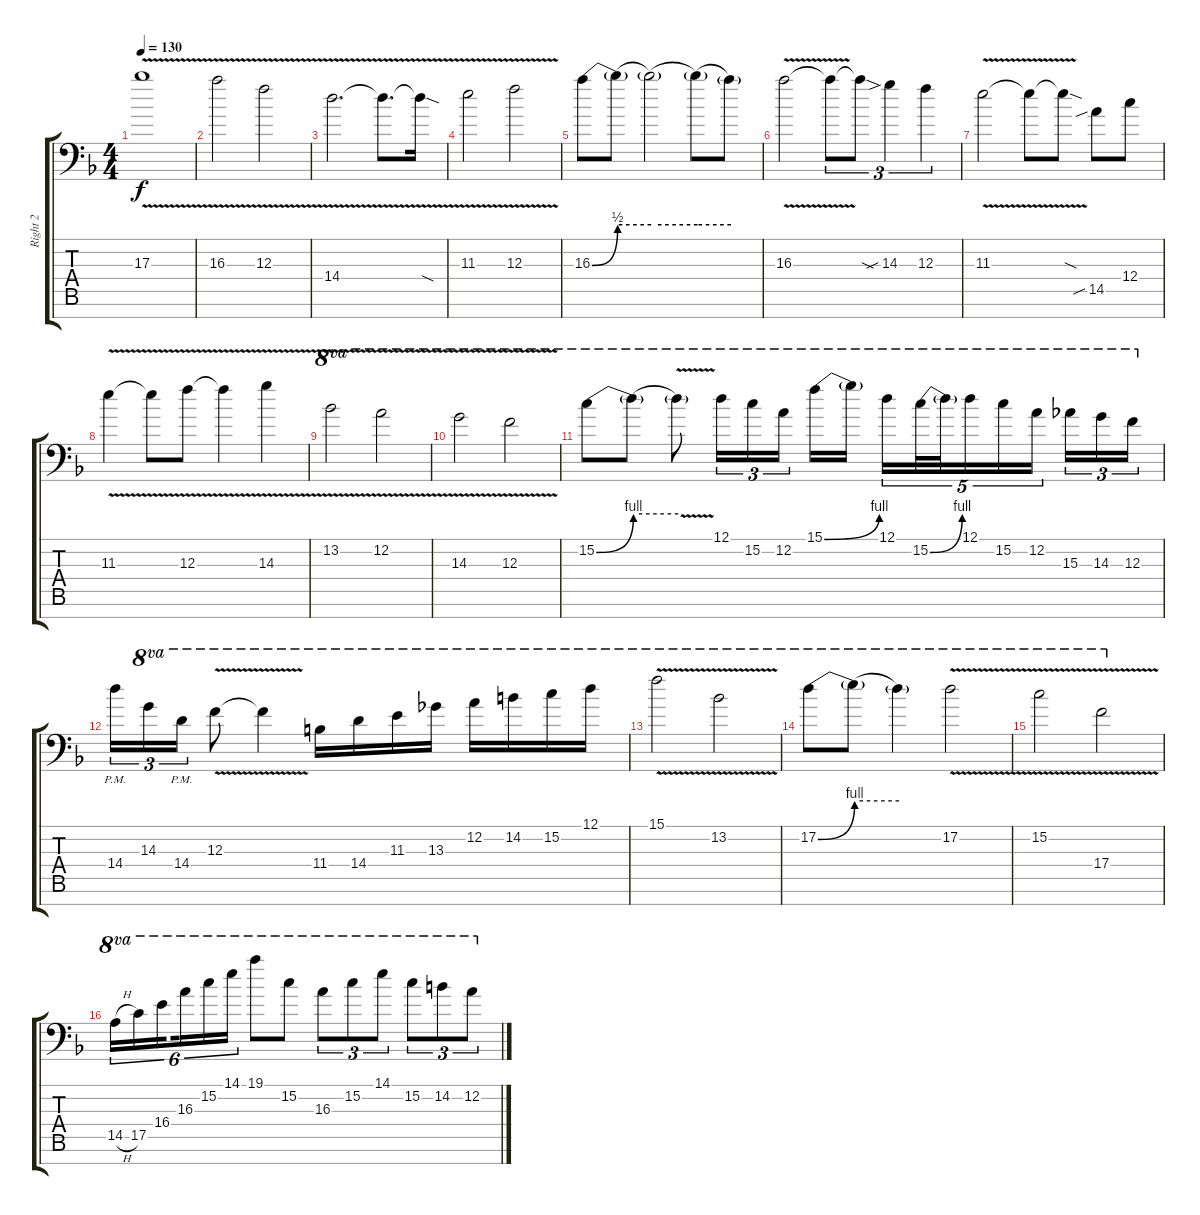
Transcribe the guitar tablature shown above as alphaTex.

\track ("Right 2" "Right 2") {instrument overdrivenguitar}
\staff {score tabs}
\tuning (D4 A3 F3 C3 G2 D2 A1) {hide}
\ts (4 4)
\tempo 130
\clef f4
\ks f
17.3{v}.1{dy f} |
16.3{v}.2 12.3{v}.2 |
14.4{v}.2{d} 14.4{v t}.8{d} 14.4{sod t}.16 |
11.3{v}.2 12.3{v}.2 |
16.3{be (bend 0 0 60 2)}.8 16.3{be (hold 0 2 60 2) t}.8 16.3{be (hold 0 2 60 2) t}.2 16.3{be (hold 0 2 60 2) t}.8 16.3{be (hold 40 0 60 0) t}.8 |
16.3{v}.2 16.3{t}.8{tu (3 2)} 16.3{sod t}.8{tu (3 2)} 14.3{sib}.4{tu (3 2)} 12.3.4{tu (3 2)} |
11.3{v}.2 11.3{v t}.8 11.3{sod t}.8 14.5{sib}.8 12.4.8 |
11.3{v}.4 11.3{v t}.8 12.3{v}.8 12.3{v t}.4 14.3{v}.4 |
13.2{v}.2{ot 8va} 12.2{v}.2{ot 8va} |
14.3{v}.2{ot 8va} 12.3{v}.2{ot 8va} |
15.2{be (bend 0 0 60 4)}.8{ot 8va} 15.2{be (hold 0 4 60 4) t}.8{ot 8va} 15.2{v t}.8{ot 8va} 12.1.16{tu (3 2) ot 8va} 15.2.16{tu (3 2) ot 8va} 12.2.16{tu (3 2) ot 8va} 15.1{be (bend 0 0 60 4)}.16{ot 8va} 15.1{t}.16{ot 8va beam splitsecondary} 12.1.16{tu (5 4) ot 8va} 15.2{be (bend 0 0 60 4)}.32{tu (5 4) ot 8va} 15.2{t}.32{tu (5 4) ot 8va} 12.1.16{tu (5 4) ot 8va} 15.2.16{tu (5 4) ot 8va} 12.2.16{tu (5 4) ot 8va beam splitsecondary} 15.3.16{tu (3 2) ot 8va} 14.3.16{tu (3 2) ot 8va} 12.3.16{tu (3 2) ot 8va} |
14.4{pm}.16{tu (3 2)} 14.3.16{tu (3 2) ot 8va} 14.4{pm}.16{tu (3 2) ot 8va} 12.3{v}.8{ot 8va} 12.3{v t}.4{ot 8va} 11.4.16{ot 8va} 14.4.16{ot 8va} 11.3.16{ot 8va} 13.3.16{ot 8va} 12.2.16{ot 8va} 14.2.16{ot 8va} 15.2.16{ot 8va} 12.1.16{ot 8va} |
15.1{v}.2{ot 8va} 13.2{v}.2{ot 8va} |
17.2{be (bend 0 0 60 4)}.8{ot 8va} 17.2{be (hold 0 4 60 4) t}.8{ot 8va} 17.2{be (hold 40 0 60 0) t}.4{ot 8va} 17.2{v}.2{ot 8va} |
15.2{v}.2{ot 8va} 17.4{v}.2{ot 8va} |
14.5{h}.16{tu (6 4) ot 8va} 17.5.16{tu (6 4) ot 8va} 16.4.16{tu (6 4) ot 8va beam splitsecondary} 16.3.16{tu (6 4) ot 8va} 15.2.16{tu (6 4) ot 8va} 14.1.16{tu (6 4) ot 8va} 19.1.8{ot 8va} 15.2.8{ot 8va} 16.3.8{tu (3 2) ot 8va} 15.2.8{tu (3 2) ot 8va} 14.1.8{tu (3 2) ot 8va} 15.2.8{tu (3 2) ot 8va} 14.2.8{tu (3 2) ot 8va} 12.2.8{tu (3 2) ot 8va}
